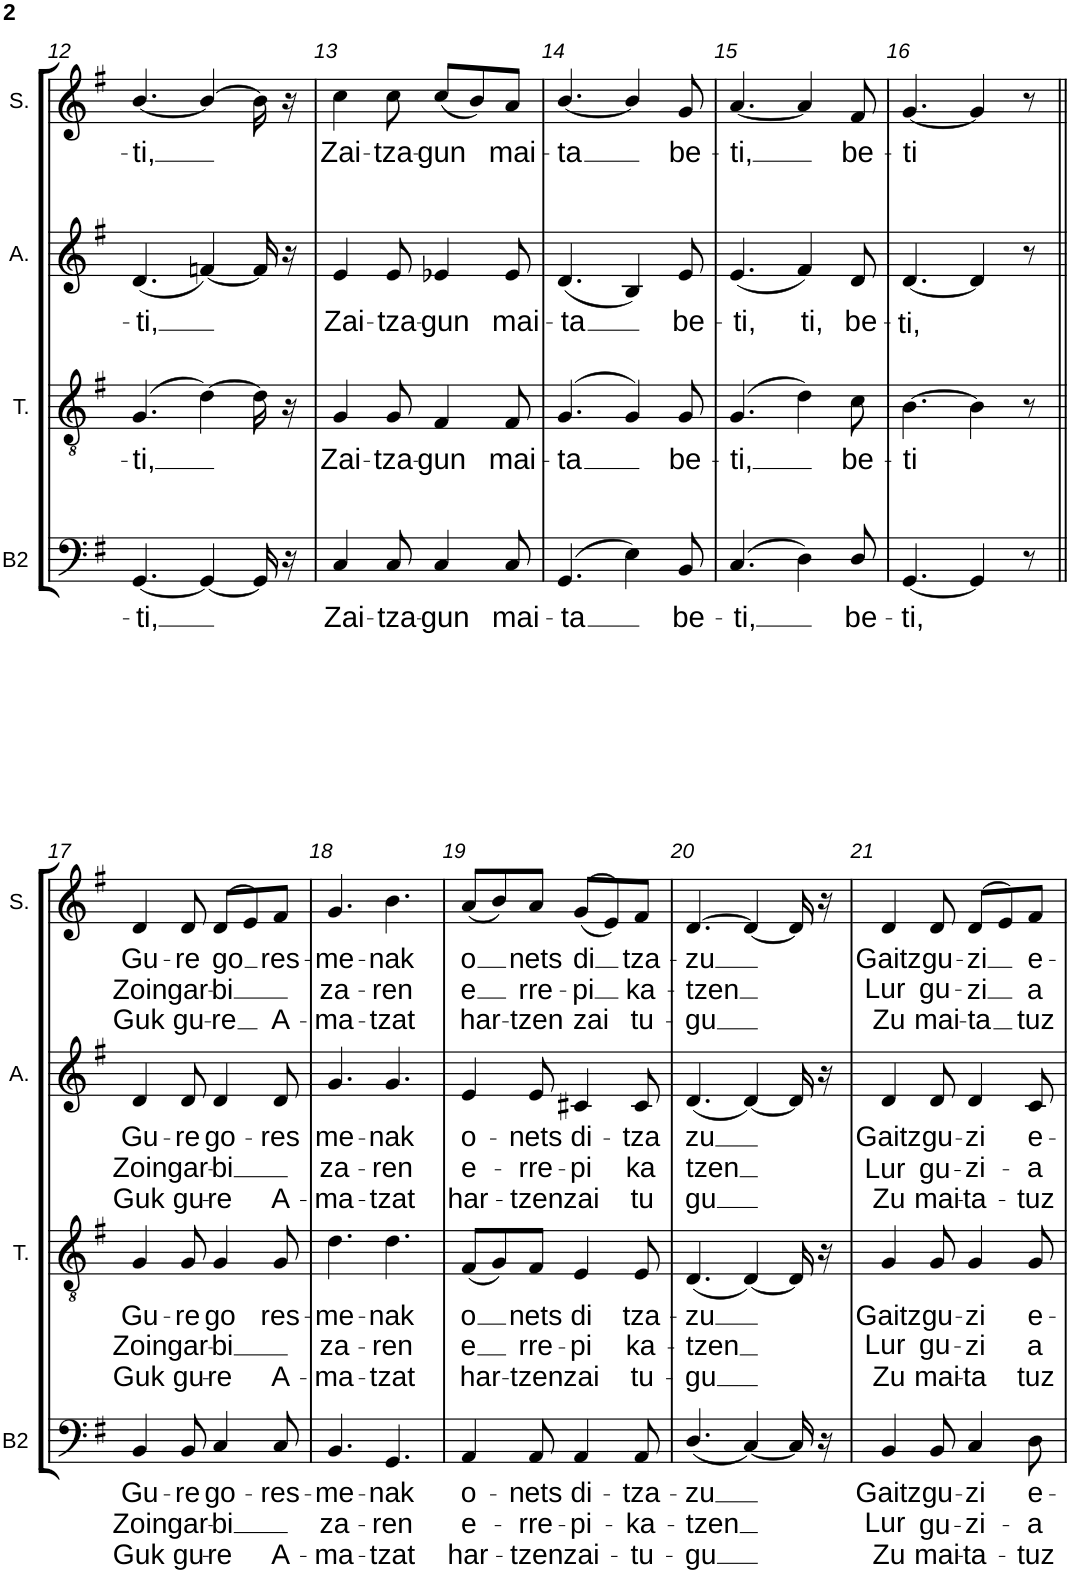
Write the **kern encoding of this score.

**kern	**text	**text	**text	**kern	**text	**text	**text	**kern	**text	**text	**text	**kern	**text	**text	**text
*part4	*part4	*part4	*part4	*part3	*part3	*part3	*part3	*part2	*part2	*part2	*part2	*part1	*part1	*part1	*part1
*staff4	*staff4	*staff4	*staff4	*staff3	*staff3	*staff3	*staff3	*staff2	*staff2	*staff2	*staff2	*staff1	*staff1	*staff1	*staff1
*I"Basse	*	*	*	*I"Ténor	*	*	*	*I"Alto	*	*	*	*I"Soprano	*	*	*
*I'B2	*	*	*	*I'T.	*	*	*	*I'A.	*	*	*	*I'S.	*	*	*
!!LO:PB:g=z
*clefF4	*	*	*	*clefGv2	*	*	*	*clefG2	*	*	*	*clefG2	*	*	*
*k[f#]	*	*	*	*k[f#]	*	*	*	*k[f#]	*	*	*	*k[f#]	*	*	*
*M6/8	*	*	*	*M6/8	*	*	*	*M6/8	*	*	*	*M6/8	*	*	*
=12	=12	=12	=12	=12	=12	=12	=12	=12	=12	=12	=12	=12	=12	=12	=12
!	!LO:LY:b	!	!	!	!LO:LY:b	!	!	!	!LO:LY:b	!	!	!	!LO:LY:b	!	!
[4.GG/	-ti,	.	.	(4.G/	-ti,	.	.	(4.d/	-ti,	.	.	[4.b/	-ti,	.	.
4GG/_	.	.	.	[4d\)	.	.	.	[4fn/)	.	.	.	4b/_	.	.	.
16GG/]	.	.	.	16d\]	.	.	.	16f/]	.	.	.	16b\]	.	.	.
16r	.	.	.	16r	.	.	.	16r	.	.	.	16r	.	.	.
=13	=13	=13	=13	=13	=13	=13	=13	=13	=13	=13	=13	=13	=13	=13	=13
!	!LO:LY:b	!	!	!	!LO:LY:b	!	!	!	!LO:LY:b	!	!	!	!LO:LY:b	!	!
4C/	Zai-	.	.	4G/	Zai-	.	.	4e/	Zai-	.	.	4cc\	Zai-	.	.
!	!LO:LY:b	!	!	!	!LO:LY:b	!	!	!	!LO:LY:b	!	!	!	!LO:LY:b	!	!
8C/	-tza-	.	.	8G/	-tza-	.	.	8e/	-tza-	.	.	8cc\	-tza-	.	.
!	!LO:LY:b	!	!	!	!LO:LY:b	!	!	!	!LO:LY:b	!	!	!	!LO:LY:b	!	!
4C/	-gun	.	.	4F#/	-gun	.	.	4e-X/	-gun	.	.	(8cc/L	-gun	.	.
.	.	.	.	.	.	.	.	.	.	.	.	8b/)	.	.	.
!	!LO:LY:b	!	!	!	!LO:LY:b	!	!	!	!LO:LY:b	!	!	!	!LO:LY:b	!	!
8C/	mai-	.	.	8F#/	mai-	.	.	8e-/	mai-	.	.	8a/J	mai-	.	.
=14	=14	=14	=14	=14	=14	=14	=14	=14	=14	=14	=14	=14	=14	=14	=14
!	!LO:LY:b	!	!	!	!LO:LY:b	!	!	!	!LO:LY:b	!	!	!	!LO:LY:b	!	!
(4.GG/	-ta	.	.	(>4.G/	-ta	.	.	(4.d/	-ta	.	.	[4.b/	-ta	.	.
4E\)	.	.	.	4G/)	.	.	.	4B/)	.	.	.	4b/]	.	.	.
!	!LO:LY:b	!	!	!	!LO:LY:b	!	!	!	!LO:LY:b	!	!	!	!LO:LY:b	!	!
8BB/	be-	.	.	8G/	be-	.	.	8e/	be-	.	.	8g/	be-	.	.
=15	=15	=15	=15	=15	=15	=15	=15	=15	=15	=15	=15	=15	=15	=15	=15
!	!LO:LY:b	!	!	!	!LO:LY:b	!	!	!	!LO:LY:b	!	!	!	!LO:LY:b	!	!
(>4.C/	-ti,	.	.	(4.G/	-ti,	.	.	(4.e/	-ti,	.	.	[4.a/	-ti,	.	.
!	!	!	!	!	!	!	!	!	!LO:LY:b	!	!	!	!	!	!
4D\)	.	.	.	4d\)	.	.	.	4f#/)	-ti,	.	.	4a/]	.	.	.
!	!LO:LY:b	!	!	!	!LO:LY:b	!	!	!	!LO:LY:b	!	!	!	!LO:LY:b	!	!
8D/	be-	.	.	8c\	be-	.	.	8d/	be-	.	.	8f#/	be-	.	.
=16	=16	=16	=16	=16	=16	=16	=16	=16	=16	=16	=16	=16	=16	=16	=16
!	!LO:LY:b	!	!	!	!LO:LY:b	!	!	!	!LO:LY:b	!	!	!	!LO:LY:b	!	!
[4.GG/	-ti,	.	.	[4.B\	-ti	.	.	[4.d/	-ti,	.	.	[4.g/	-ti	.	.
4GG/]	.	.	.	4B\]	.	.	.	4d/]	.	.	.	4g/]	.	.	.
8r	.	.	.	8r	.	.	.	8r	.	.	.	8r	.	.	.
!!LO:LB:g=z
=17||	=17||	=17||	=17||	=17||	=17||	=17||	=17||	=17||	=17||	=17||	=17||	=17||	=17||	=17||	=17||
!	!LO:LY:b	!LO:LY:b	!LO:LY:b	!	!LO:LY:b	!LO:LY:b	!LO:LY:b	!	!LO:LY:b	!LO:LY:b	!LO:LY:b	!	!LO:LY:b	!LO:LY:b	!LO:LY:b
4BB/	Gu-	Zoin	Guk	4G/	Gu-	Zoin	Guk	4d/	Gu-	Zoin	Guk	4d/	Gu-	Zoin	Guk
!	!LO:LY:b	!LO:LY:b	!LO:LY:b	!	!LO:LY:b	!LO:LY:b	!LO:LY:b	!	!LO:LY:b	!LO:LY:b	!LO:LY:b	!	!LO:LY:b	!LO:LY:b	!LO:LY:b
8BB/	-re	gar-	gu-	8G/	-re	gar-	gu-	8d/	-re	gar-	gu-	8d/	-re	gar-	gu-
!	!LO:LY:b	!LO:LY:b	!LO:LY:b	!	!LO:LY:b	!LO:LY:b	!LO:LY:b	!	!LO:LY:b	!LO:LY:b	!LO:LY:b	!	!LO:LY:b	!LO:LY:b	!LO:LY:b
4C/	go-	-bi	-re	4G/	go	-bi	-re	4d/	go-	-bi	-re	(>8d/L	go	-bi	-re
.	.	.	.	.	.	.	.	.	.	.	.	8e/)	.	.	.
!	!LO:LY:b	!	!LO:LY:b	!	!LO:LY:b	!	!LO:LY:b	!	!LO:LY:b	!	!LO:LY:b	!	!LO:LY:b	!	!LO:LY:b
8C/	-res-	.	A-	8G/	res-	.	A-	8d/	-res	.	A-	8f#/J	res-	.	A-
=18	=18	=18	=18	=18	=18	=18	=18	=18	=18	=18	=18	=18	=18	=18	=18
!	!LO:LY:b	!LO:LY:b	!LO:LY:b	!	!LO:LY:b	!LO:LY:b	!LO:LY:b	!	!LO:LY:b	!LO:LY:b	!LO:LY:b	!	!LO:LY:b	!LO:LY:b	!LO:LY:b
4.BB/	-me-	za-	-ma-	4.d\	-me-	za-	-ma-	4.g/	me-	za-	-ma-	4.g/	-me-	za-	-ma-
!	!LO:LY:b	!LO:LY:b	!LO:LY:b	!	!LO:LY:b	!LO:LY:b	!LO:LY:b	!	!LO:LY:b	!LO:LY:b	!LO:LY:b	!	!LO:LY:b	!LO:LY:b	!LO:LY:b
4.GG/	-nak	-ren	-tzat	4.d\	-nak	-ren	-tzat	4.g/	-nak	-ren	-tzat	4.b\	-nak	-ren	-tzat
=19	=19	=19	=19	=19	=19	=19	=19	=19	=19	=19	=19	=19	=19	=19	=19
!	!LO:LY:b	!LO:LY:b	!LO:LY:b	!	!LO:LY:b	!LO:LY:b	!LO:LY:b	!	!LO:LY:b	!LO:LY:b	!LO:LY:b	!	!LO:LY:b	!LO:LY:b	!LO:LY:b
4AA/	o-	-e-	har-	(8F#/L	o	-e	har-	4e/	o-	-e-	har-	(8a/L	o	-e	har-
.	.	.	.	8G/)	.	.	.	.	.	.	.	8b/)	.	.	.
!	!LO:LY:b	!LO:LY:b	!LO:LY:b	!	!LO:LY:b	!LO:LY:b	!LO:LY:b	!	!LO:LY:b	!LO:LY:b	!LO:LY:b	!	!LO:LY:b	!LO:LY:b	!LO:LY:b
8AA/	-nets	-rre-	-tzen	8F#/J	nets	rre-	-tzen	8e/	-nets	-rre-	-tzen	8a/J	nets	rre-	-tzen
!	!LO:LY:b	!LO:LY:b	!LO:LY:b	!	!LO:LY:b	!LO:LY:b	!LO:LY:b	!	!LO:LY:b	!LO:LY:b	!LO:LY:b	!	!LO:LY:b	!LO:LY:b	!LO:LY:b
4AA/	di-	-pi-	zai-	4E/	di	-pi	zai	4c#X/	di-	-pi	zai	(>(8g/L	di	-pi	zai
.	.	.	.	.	.	.	.	.	.	.	.	8e/))	.	.	.
!	!LO:LY:b	!LO:LY:b	!LO:LY:b	!	!LO:LY:b	!LO:LY:b	!LO:LY:b	!	!LO:LY:b	!LO:LY:b	!LO:LY:b	!	!LO:LY:b	!LO:LY:b	!LO:LY:b
8AA/	-tza-	-ka-	-tu-	8E/	tza-	ka-	tu-	8c#/	-tza	ka	tu	8f#/J	tza-	ka-	tu-
=20	=20	=20	=20	=20	=20	=20	=20	=20	=20	=20	=20	=20	=20	=20	=20
!	!LO:LY:b	!LO:LY:b	!LO:LY:b	!	!LO:LY:b	!LO:LY:b	!LO:LY:b	!	!LO:LY:b	!LO:LY:b	!LO:LY:b	!	!LO:LY:b	!LO:LY:b	!LO:LY:b
(4.D/	-zu	-tzen	-gu	(4.D/	-zu	-tzen	-gu	(4.d/	-zu	-tzen	-gu	[>4.d/	-zu	-tzen	-gu
[4C/)	.	.	.	[4D/)	.	.	.	[4d/)	.	.	.	4d/_	.	.	.
16C/]	.	.	.	16D/]	.	.	.	16d/]	.	.	.	16d/]	.	.	.
16r	.	.	.	16r	.	.	.	16r	.	.	.	16r	.	.	.
=21	=21	=21	=21	=21	=21	=21	=21	=21	=21	=21	=21	=21	=21	=21	=21
!	!LO:LY:b	!LO:LY:b	!LO:LY:b	!	!LO:LY:b	!LO:LY:b	!LO:LY:b	!	!LO:LY:b	!LO:LY:b	!LO:LY:b	!	!LO:LY:b	!LO:LY:b	!LO:LY:b
4BB/	Gaitz	Lur	Zu	4G/	Gaitz	Lur	Zu	4d/	Gaitz	Lur	Zu	4d/	Gaitz	Lur	Zu
!	!LO:LY:b	!LO:LY:b	!LO:LY:b	!	!LO:LY:b	!LO:LY:b	!LO:LY:b	!	!LO:LY:b	!LO:LY:b	!LO:LY:b	!	!LO:LY:b	!LO:LY:b	!LO:LY:b
8BB/	gu-	gu-	mai-	8G/	gu-	gu-	mai-	8d/	gu-	gu-	mai-	8d/	gu-	gu-	mai-
!	!LO:LY:b	!LO:LY:b	!LO:LY:b	!	!LO:LY:b	!LO:LY:b	!LO:LY:b	!	!LO:LY:b	!LO:LY:b	!LO:LY:b	!	!LO:LY:b	!LO:LY:b	!LO:LY:b
4C/	-zi	-zi-	-ta-	4G/	-zi	-zi	-ta	4d/	-zi	-zi-	-ta-	(>8d/L	-zi	-zi	-ta
.	.	.	.	.	.	.	.	.	.	.	.	8e/)	.	.	.
!	!LO:LY:b	!LO:LY:b	!LO:LY:b	!	!LO:LY:b	!LO:LY:b	!LO:LY:b	!	!LO:LY:b	!LO:LY:b	!LO:LY:b	!	!LO:LY:b	!LO:LY:b	!LO:LY:b
8D\	e-	-a	-tuz	8G/	e-	a	tuz	8c/	e-	-a	-tuz	8f#/J	e-	a	tuz
=	=	=	=	=	=	=	=	=	=	=	=	=	=	=	=
*-	*-	*-	*-	*-	*-	*-	*-	*-	*-	*-	*-	*-	*-	*-	*-
